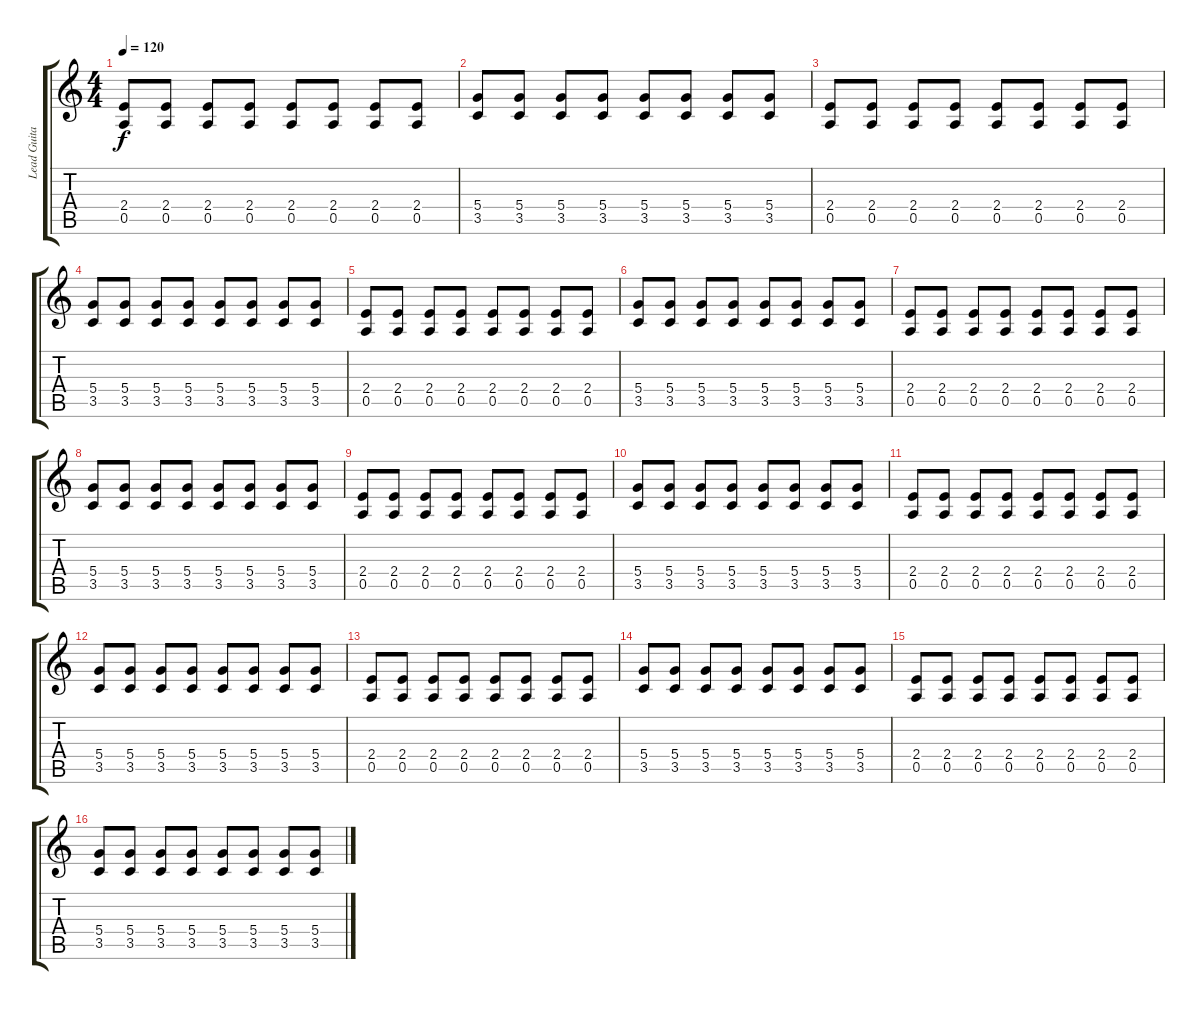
\track ("Lead Guitar" "Lead Guita") {instrument electricguitarmuted}
\staff {score tabs}
\tuning (E4 B3 G3 D3 A2 E2) {hide}
\ts (4 4)
\tempo 120
\clef g2
\ks c
(2.4 0.5).8{dy f} (2.4 0.5).8 (2.4 0.5).8 (2.4 0.5).8 (2.4 0.5).8 (2.4 0.5).8 (2.4 0.5).8 (2.4 0.5).8 |
(5.4 3.5).8 (5.4 3.5).8 (5.4 3.5).8 (5.4 3.5).8 (5.4 3.5).8 (5.4 3.5).8 (5.4 3.5).8 (5.4 3.5).8 |
(2.4 0.5).8 (2.4 0.5).8 (2.4 0.5).8 (2.4 0.5).8 (2.4 0.5).8 (2.4 0.5).8 (2.4 0.5).8 (2.4 0.5).8 |
(5.4 3.5).8 (5.4 3.5).8 (5.4 3.5).8 (5.4 3.5).8 (5.4 3.5).8 (5.4 3.5).8 (5.4 3.5).8 (5.4 3.5).8 |
(2.4 0.5).8 (2.4 0.5).8 (2.4 0.5).8 (2.4 0.5).8 (2.4 0.5).8 (2.4 0.5).8 (2.4 0.5).8 (2.4 0.5).8 |
(5.4 3.5).8 (5.4 3.5).8 (5.4 3.5).8 (5.4 3.5).8 (5.4 3.5).8 (5.4 3.5).8 (5.4 3.5).8 (5.4 3.5).8 |
(2.4 0.5).8 (2.4 0.5).8 (2.4 0.5).8 (2.4 0.5).8 (2.4 0.5).8 (2.4 0.5).8 (2.4 0.5).8 (2.4 0.5).8 |
(5.4 3.5).8 (5.4 3.5).8 (5.4 3.5).8 (5.4 3.5).8 (5.4 3.5).8 (5.4 3.5).8 (5.4 3.5).8 (5.4 3.5).8 |
(2.4 0.5).8 (2.4 0.5).8 (2.4 0.5).8 (2.4 0.5).8 (2.4 0.5).8 (2.4 0.5).8 (2.4 0.5).8 (2.4 0.5).8 |
(5.4 3.5).8 (5.4 3.5).8 (5.4 3.5).8 (5.4 3.5).8 (5.4 3.5).8 (5.4 3.5).8 (5.4 3.5).8 (5.4 3.5).8 |
(2.4 0.5).8 (2.4 0.5).8 (2.4 0.5).8 (2.4 0.5).8 (2.4 0.5).8 (2.4 0.5).8 (2.4 0.5).8 (2.4 0.5).8 |
(5.4 3.5).8 (5.4 3.5).8 (5.4 3.5).8 (5.4 3.5).8 (5.4 3.5).8 (5.4 3.5).8 (5.4 3.5).8 (5.4 3.5).8 |
(2.4 0.5).8 (2.4 0.5).8 (2.4 0.5).8 (2.4 0.5).8 (2.4 0.5).8 (2.4 0.5).8 (2.4 0.5).8 (2.4 0.5).8 |
(5.4 3.5).8 (5.4 3.5).8 (5.4 3.5).8 (5.4 3.5).8 (5.4 3.5).8 (5.4 3.5).8 (5.4 3.5).8 (5.4 3.5).8 |
(2.4 0.5).8 (2.4 0.5).8 (2.4 0.5).8 (2.4 0.5).8 (2.4 0.5).8 (2.4 0.5).8 (2.4 0.5).8 (2.4 0.5).8 |
(5.4 3.5).8 (5.4 3.5).8 (5.4 3.5).8 (5.4 3.5).8 (5.4 3.5).8 (5.4 3.5).8 (5.4 3.5).8 (5.4 3.5).8
